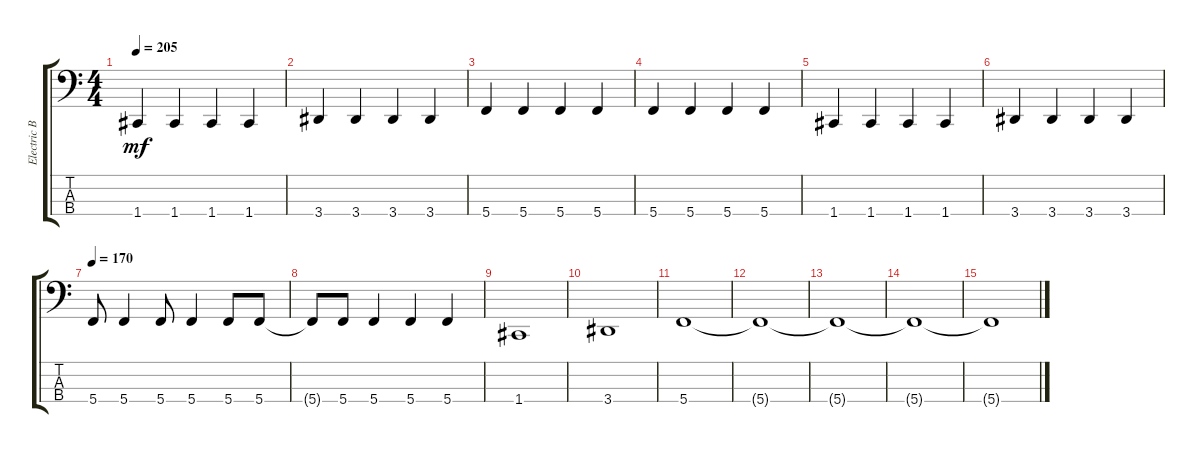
\track ("Electric Bass" "Electric B") {instrument electricbasspick}
\staff {score tabs}
\tuning (F2 C2 G1 C1) {hide}
\ts (4 4)
\tempo 205
\clef f4
\ks c
1.4.4{dy mf} 1.4.4 1.4.4 1.4.4 |
3.4.4 3.4.4 3.4.4 3.4.4 |
5.4.4 5.4.4 5.4.4 5.4.4 |
5.4.4 5.4.4 5.4.4 5.4.4 |
1.4.4 1.4.4 1.4.4 1.4.4 |
3.4.4 3.4.4 3.4.4 3.4.4 |
\tempo 170
5.4.8 5.4.4 5.4.8 5.4.4 5.4.8 5.4.8 |
5.4{t}.8 5.4.8 5.4.4 5.4.4 5.4.4 |
1.4.1 |
3.4.1 |
5.4.1 |
5.4{t}.1 |
5.4{t}.1 |
5.4{t}.1 |
5.4{t}.1
